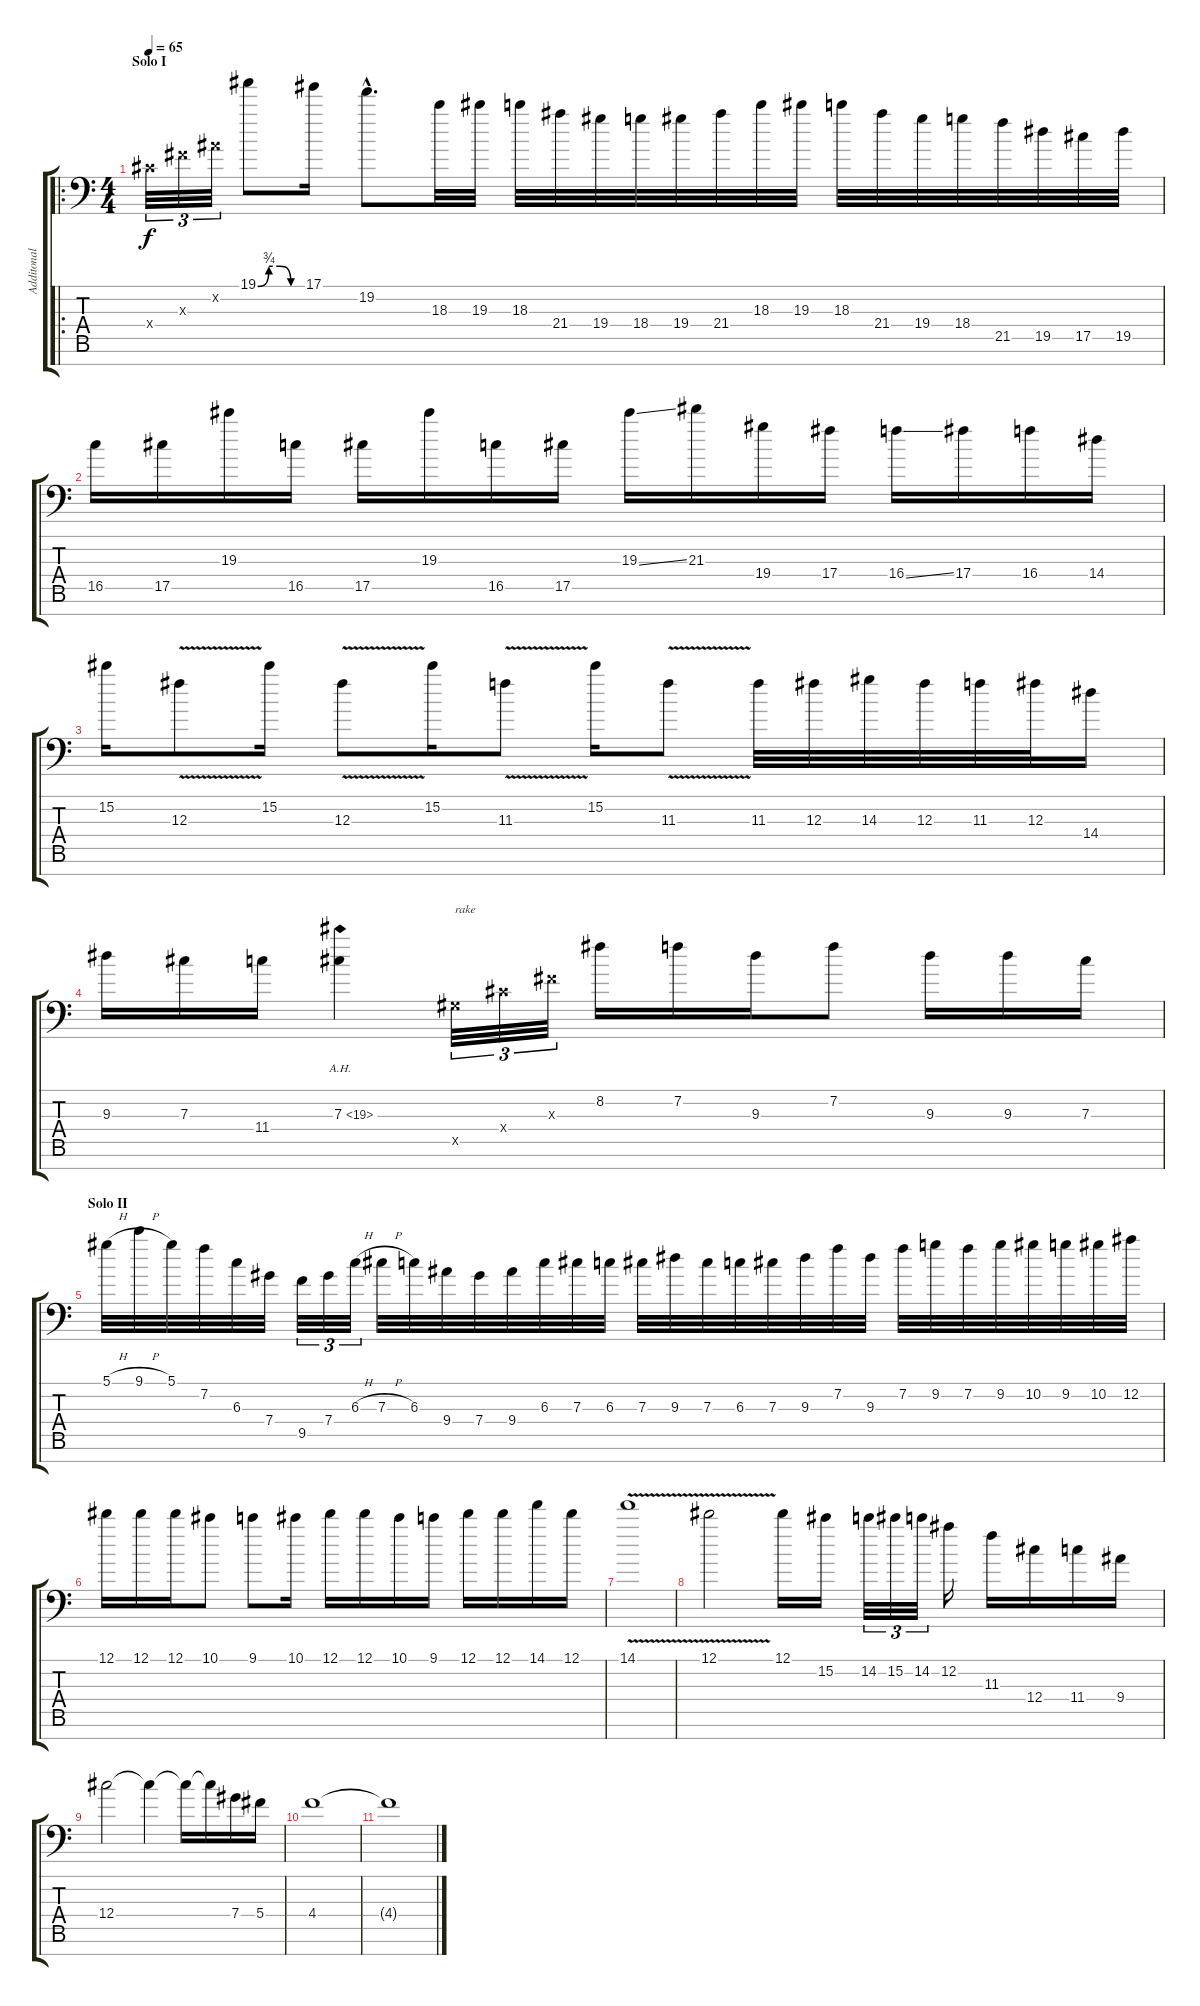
\track ("Additonal Guitar" "Additonal ") {instrument electricguitarjazz}
\staff {score tabs}
\tuning (Eb4 Bb3 Gb3 Db3 Ab2 Eb2 Bb1) {hide}
\ro
\ts (4 4)
\section ("" "Solo I")
\tempo 65
\clef f4
\ks c
0.4{x}.32{tu (3 2) dy f instrument distortionguitar} 0.3{x}.32{tu (3 2)} 0.2{x}.32{tu (3 2)} 19.1{be (custom 0 0 15 3 30 3 45 0 60 0)}.8 17.1.16 19.2{hac}.8{d} 18.3.32 19.3.32 18.3.32 21.4.32 19.4.32 18.4.32 19.4.32 21.4.32 18.3.32 19.3.32 18.3.32 21.4.32 19.4.32 18.4.32 21.5.32 19.5.32 17.5.32 19.5.32 |
16.5.16 17.5.16 19.3.16 16.5.16 17.5.16 19.3.16 16.5.16 17.5.16 19.3{ss}.16 21.3.16 19.4.16 17.4.16 16.4{ss}.16 17.4.16 16.4.16 14.4.16 |
15.2.16 12.3{v}.8 15.2.16 12.3{v}.8 15.2.16 11.3{v}.8 15.2.16 11.3{v}.8 11.3.32 12.3.32 14.3.32 12.3.32 11.3.32 12.3.32 14.4.16 |
9.3.16 7.3.16 11.4.16 7.3{ah 12}.4 0.5{x}.32{tu (3 2) txt "rake"} 0.4{x}.32{tu (3 2)} 0.3{x}.32{tu (3 2)} 8.2.16 7.2.16 9.3.16 7.2.8 9.3.16 9.3.16 7.3.16 |
\section ("" "Solo II")
5.1{h}.32 9.1{h}.32 5.1.32 7.2.32 6.3.32 7.4.32 9.5.32{tu (3 2)} 7.4.32{tu (3 2)} 6.3{h}.32{tu (3 2)} 7.3{h}.32 6.3.32 9.4.32 7.4.32 9.4.32 6.3.32 7.3.32 6.3.32 7.3.32 9.3.32 7.3.32 6.3.32 7.3.32 9.3.32 7.2.32 9.3.32 7.2.32 9.2.32 7.2.32 9.2.32 10.2.32 9.2.32 10.2.32 12.2.32 |
12.1.16 12.1.16 12.1.16 10.1.8 9.1.8 10.1.16 12.1.16 12.1.16 10.1.16 9.1.16 12.1.16 12.1.16 14.1.16 12.1.16 |
14.1{v}.1 |
12.1{v}.2 12.1.16 15.2.16 14.2.32{tu (3 2)} 15.2.32{tu (3 2)} 14.2.32{tu (3 2)} 12.2.16 11.3.16 12.4.16 11.4.16 9.4.16 |
12.4.2 12.4{t}.4 12.4{t}.16 12.4{t}.16 7.4.16 5.4.16 |
4.4.1 |
4.4{t}.1
